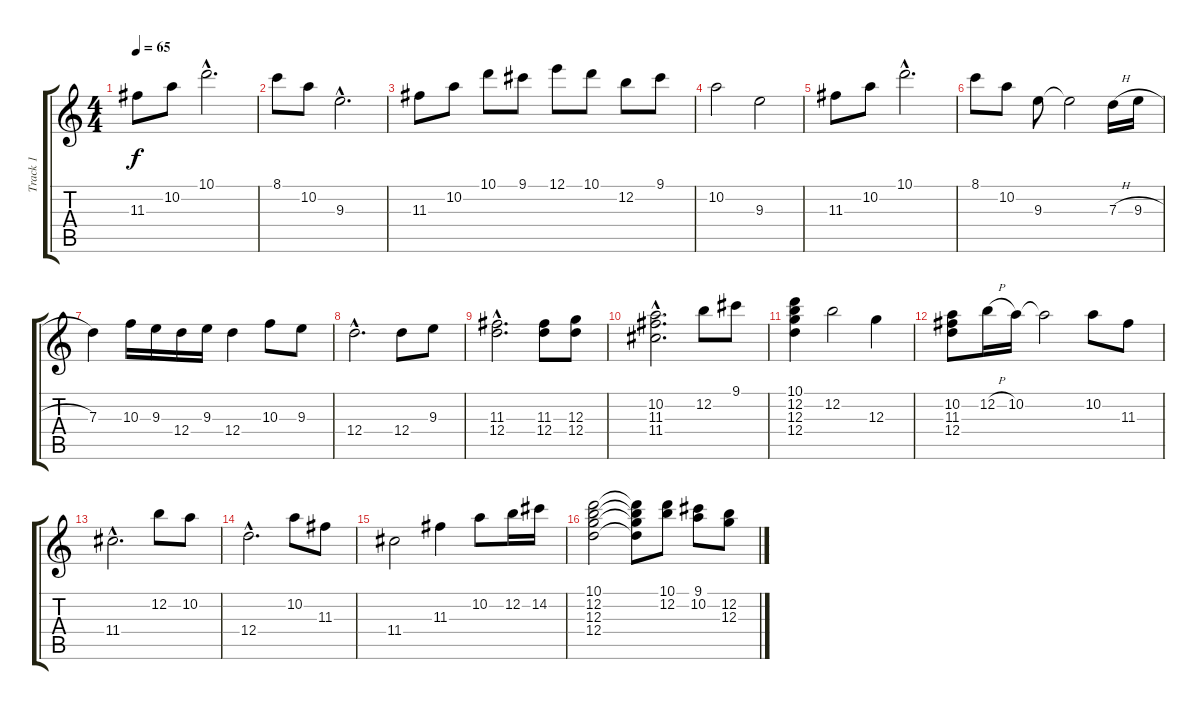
\track ("Track 1" "Track 1") {instrument acousticguitarnylon}
\staff {score tabs}
\tuning (E4 B3 G3 D3 A2 E2) {hide}
\ts (4 4)
\tempo 65
\clef g2
\ks c
11.3.8{dy f instrument acousticguitarnylon} 10.2.8 10.1{hac}.2{d} |
8.1.8 10.2.8 9.3{hac}.2{d} |
11.3.8 10.2.8 10.1.8 9.1.8 12.1.8 10.1.8 12.2.8 9.1.8 |
10.2.2 9.3.2 |
11.3.8 10.2.8 10.1{hac}.2{d} |
8.1.8 10.2.8 9.3.8 9.3{t}.2 7.3{h}.16 9.3{h}.16 |
7.3.4 10.3.16 9.3.16 12.4.16 9.3.16 12.4.4 10.3.8 9.3.8 |
12.4{hac}.2{d} 12.4.8 9.3.8 |
(11.3{hac} 12.4{hac}).2{d} (11.3 12.4).8 (12.3 12.4).8 |
(10.2{hac} 11.3{hac} 11.4{hac}).2{d} 12.2.8 9.1.8 |
(10.1 12.2 12.3 12.4).4 12.2.2 12.3.4 |
(10.2 11.3 12.4).8 12.2{h}.16 10.2.16 10.2{t}.2 10.2.8 11.3.8 |
11.4{hac}.2{d} 12.2.8 10.2.8 |
12.4{hac}.2{d} 10.2.8 11.3.8 |
11.4.2 11.3.4 10.2.8 12.2.16 14.2.16 |
(10.1 12.2 12.3 12.4).2 (10.1{t} 12.2{t} 12.3{t} 12.4{t}).8 (10.1 12.2).8 (9.1 10.2).8 (12.2 12.3).8
